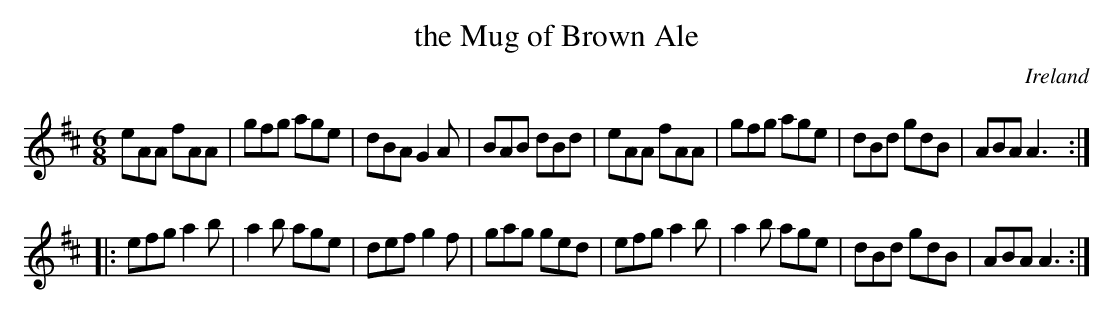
X:1
T:the Mug of Brown Ale
M:6/8
O:Ireland
K:A mixolydian
eAA fAA|gfg age|dBA G2A|BAB dBd|\
eAA fAA|gfg age|dBd gdB|ABA A3::
efg a2b|a2b age|def g2f|gag ged|\
efg a2b|a2b age|dBd gdB|ABA A3:|
